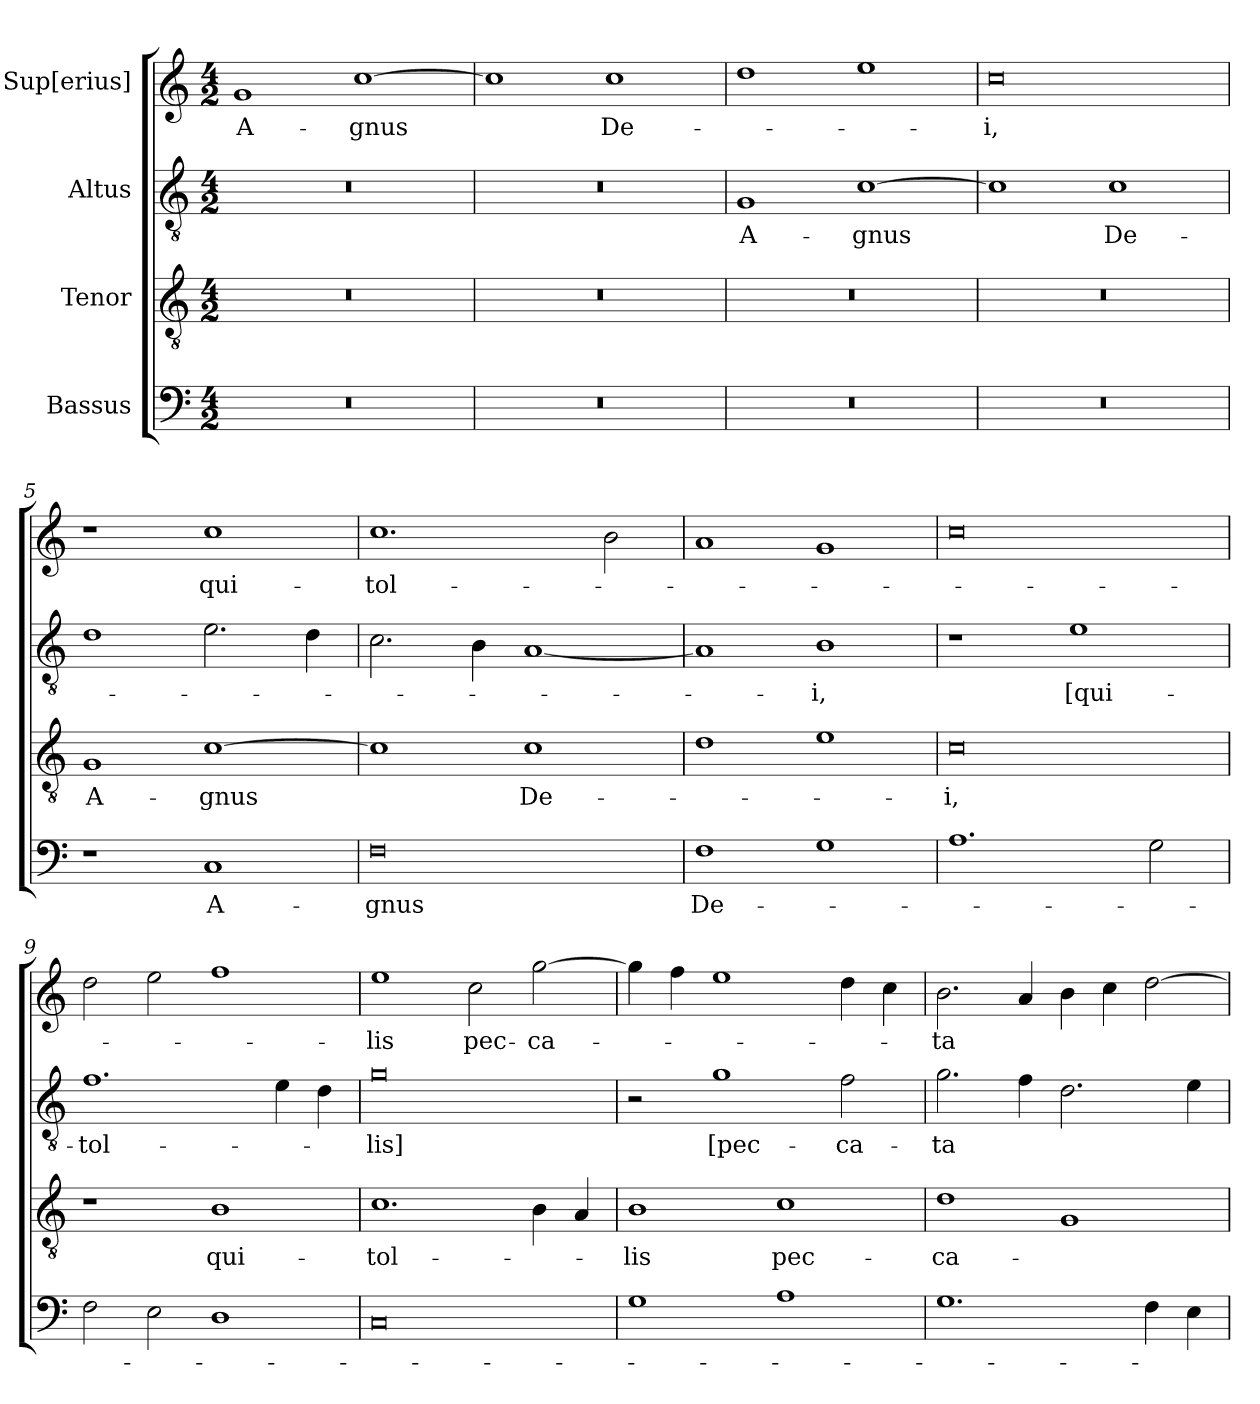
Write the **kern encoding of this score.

**kern	**text	**kern	**text	**kern	**text	**kern	**text
*part4	*part4	*part3	*part3	*part2	*part2	*part1	*part1
*staff4	*staff4	*staff3	*staff3	*staff2	*staff2	*staff1	*staff1
*I"Bassus	*	*I"Tenor	*	*I"Altus	*	*I"Sup[erius]	*
*clefF4	*	*clefGv2	*	*clefGv2	*	*clefG2	*
*k[]	*	*k[]	*	*k[]	*	*k[]	*
*M4/2	*	*M4/2	*	*M4/2	*	*M4/2	*
=1	=1	=1	=1	=1	=1	=1	=1
0r	.	0r	.	0r	.	1g/	A-
.	.	.	.	.	.	[1cc\	-gnus
=2	=2	=2	=2	=2	=2	=2	=2
0r	.	0r	.	0r	.	1cc\]	.
.	.	.	.	.	.	1cc\	De-
=3	=3	=3	=3	=3	=3	=3	=3
0r	.	0r	.	1G/	A-	1dd\	.
.	.	.	.	[1c\	-gnus	1ee\	.
=4	=4	=4	=4	=4	=4	=4	=4
0r	.	0r	.	1c\]	.	0cc\	-i,
.	.	.	.	1c\	De-	.	.
=5	=5	=5	=5	=5	=5	=5	=5
1r	.	1G/	A-	1d\	.	1r	.
1C/	A-	[1c\	-gnus	2.e\	.	1cc\	qui-
.	.	.	.	4d\	.	.	.
=6	=6	=6	=6	=6	=6	=6	=6
0F\	-gnus	1c\]	.	2.c\	.	1.cc\	tol-
.	.	.	.	4B\	.	.	.
.	.	1c\	De-	[1A/	.	.	.
.	.	.	.	.	.	2b\	.
=7	=7	=7	=7	=7	=7	=7	=7
1F\	De-	1d\	.	1A/]	.	1a/	.
1G\	.	1e\	.	1B\	-i,	1g/	.
=8	=8	=8	=8	=8	=8	=8	=8
1.A\	.	0c\	-i,	1r	.	0cc\	.
.	.	.	.	1e\	[qui-	.	.
2G\	.	.	.	.	.	.	.
=9	=9	=9	=9	=9	=9	=9	=9
2F\	.	1r	.	1.f\	tol-	2dd\	.
2E\	.	.	.	.	.	2ee\	.
1D\	.	1B\	qui-	.	.	1ff\	.
.	.	.	.	4e\	.	.	.
.	.	.	.	4d\	.	.	.
=10	=10	=10	=10	=10	=10	=10	=10
0C/	.	1.c\	tol-	0g\	-lis]	1ee\	-lis
.	.	.	.	.	.	2cc\	pec-
.	.	4B\	.	.	.	[2gg\	-ca-
.	.	4A/	.	.	.	.	.
=11	=11	=11	=11	=11	=11	=11	=11
1G\	.	1B\	-lis	2r	.	4gg\]	.
.	.	.	.	.	.	4ff\	.
.	.	.	.	1g\	[pec-	1ee\	.
1A\	.	1c\	pec-	.	.	.	.
.	.	.	.	2f\	-ca-	4dd\	.
.	.	.	.	.	.	4cc\	.
=12	=12	=12	=12	=12	=12	=12	=12
1.G\	.	1d\	-ca-	2.g\	-ta	2.b\	-ta
.	.	.	.	4f\	.	4a/	.
.	.	1G/	.	2.d\	.	4b\	.
.	.	.	.	.	.	4cc\	.
4F\	.	.	.	.	.	[2dd\	.
4E\	.	.	.	4e\	.	.	.
=	=	=	=	=	=	=	=
*-	*-	*-	*-	*-	*-	*-	*-
